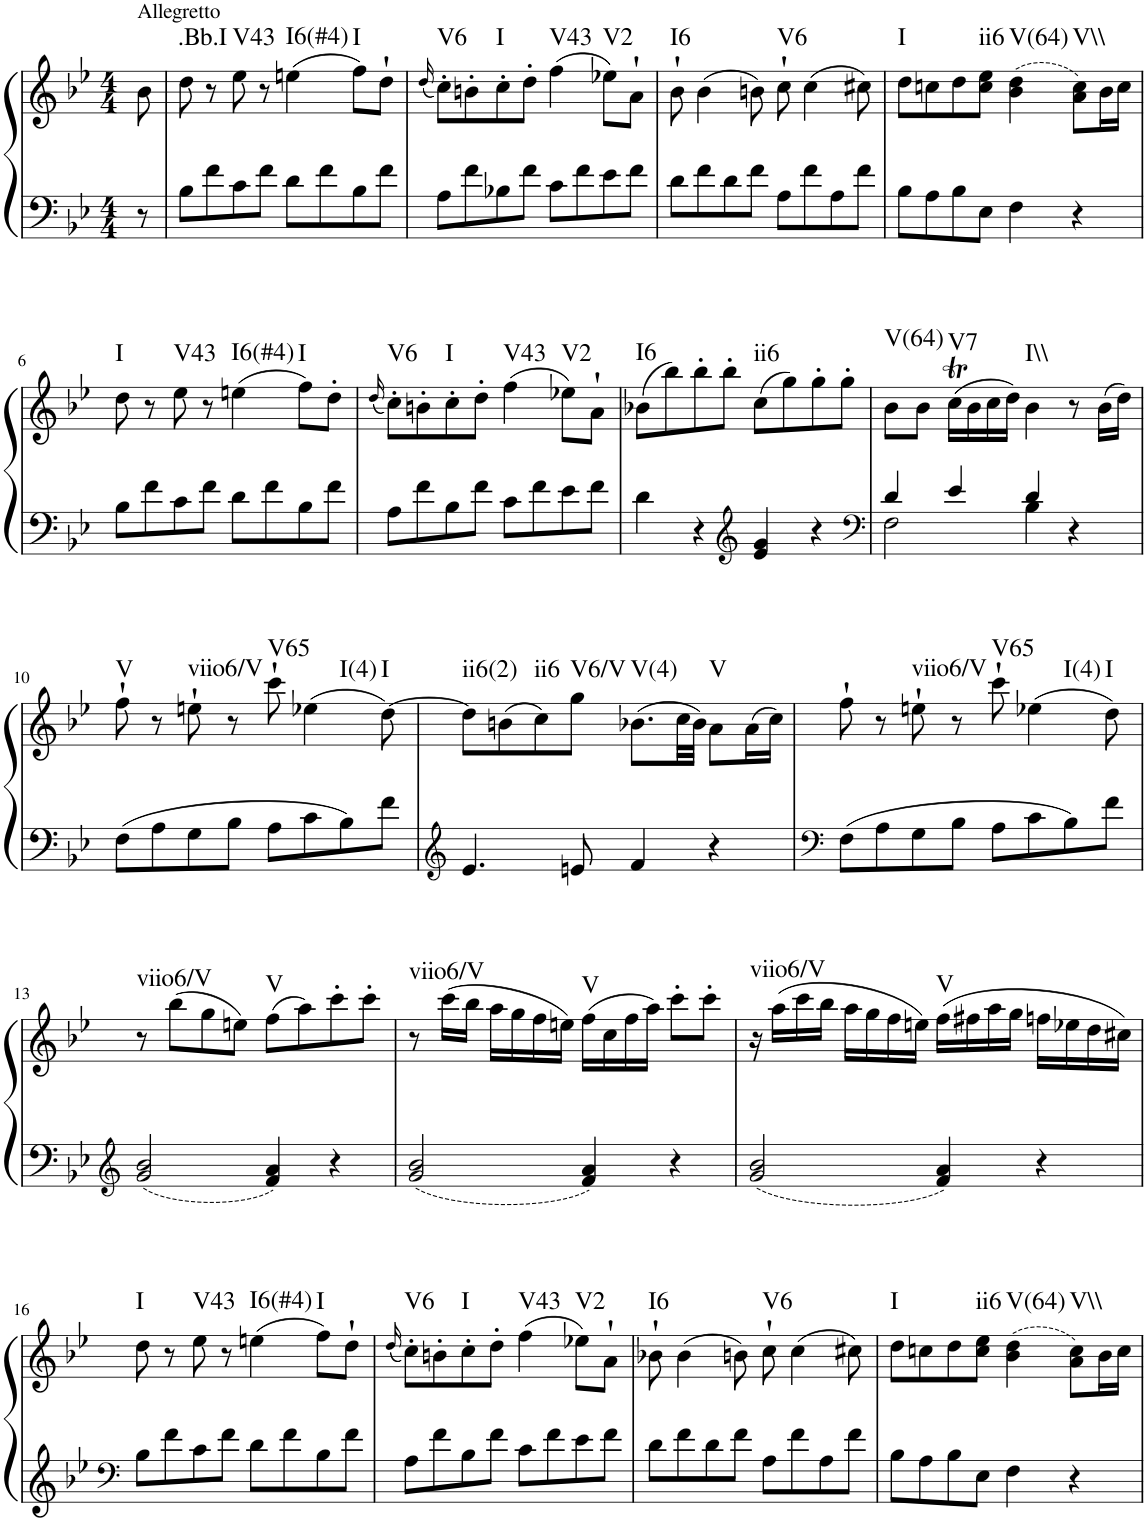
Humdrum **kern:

**kern	**kern	**harte
*part1	*part1	*part1
*staff2	*staff1	*
*I"Piano, Piano right	*	*
*I'Pno.	*	*
*clefF4	*clefG2	*
*k[b-e-]	*k[b-e-]	*
*M4/4	*M4/4	*
=1	=1	=1
!	!LO:TX:a:t=Allegretto	!
8r	8b-\	.
=2	=2	=2
!	!	!LO:H:kt=.Bb.I
8B-\L	8dd\	N
8f\	8r	.
!	!	!LO:H:kt=V43
8c\	8ee-\	N
8f\J	8r	.
!	!	!LO:H:kt=I6(#4)
8d\L	(4een\	N
8f\	.	.
!	!	!LO:H:kt=I
8B-\	8ff\L)	N
8f\J	8dd`\J	.
=3	=3	=3
.	(16qdd/	.
!	!	!LO:H:kt=V6
8A\L	8cc'\L)	N
8f\	8bn'\	.
!	!	!LO:H:kt=I
8B-X\	8cc'\	N
8f\J	8dd'\J	.
!	!	!LO:H:kt=V43
8c\L	(4ff\	N
8f\	.	.
!	!	!LO:H:kt=V2
8e-\	8ee-X\L)	N
8f\J	8a`\J	.
=4	=4	=4
!	!	!LO:H:kt=I6
8d\L	8b-`\	N
8f\	(4b-\	.
8d\	.	.
8f\J	8bn\)	.
!	!	!LO:H:kt=V6
8A\L	8cc`\	N
8f\	(4cc\	.
8A\	.	.
8f\J	8cc#X\)	.
=5	=5	=5
!	!	!LO:H:kt=I
8B-\L	8dd\L	N
8A\	8ccn\	.
8B-\	8dd\	.
!	!	!LO:H:kt=ii6
8E-\J	8cc\ 8ee-\J	N
!	!	!LO:H:kt=V(64)
4F\	(4b-\ 4dd\	N
!	!	!LO:H:kt=V\\
4r	8a\ 8cc\L)	N
.	16b-\L	.
.	16cc\JJ	.
!!LO:LB:g=z
=6	=6	=6
!	!	!LO:H:kt=I
8B-\L	8dd\	N
8f\	8r	.
!	!	!LO:H:kt=V43
8c\	8ee-\	N
8f\J	8r	.
!	!	!LO:H:kt=I6(#4)
8d\L	(4een\	N
8f\	.	.
!	!	!LO:H:kt=I
8B-\	8ff\L)	N
8f\J	8dd'\J	.
=7	=7	=7
.	(16qdd/	.
!	!	!LO:H:kt=V6
8A\L	8cc'\L)	N
8f\	8bn'\	.
!	!	!LO:H:kt=I
8B-\	8cc'\	N
8f\J	8dd'\J	.
!	!	!LO:H:kt=V43
8c\L	(4ff\	N
8f\	.	.
!	!	!LO:H:kt=V2
8e-\	8ee-X\L)	N
8f\J	8a`\J	.
=8	=8	=8
!	!	!LO:H:kt=I6
4d\	(8b-X\L	N
.	8bb-\)	.
4r	8bb-'\	.
.	8bb-'\J	.
*clefG2	*	*
!	!	!LO:H:kt=ii6
4e-/ 4g/	(8cc\L	N
.	8gg\)	.
4r	8gg'\	.
.	8gg'\J	.
=9	=9	=9
*clefF4	*	*
*^	*	*
!	!	!	!LO:H:kt=V(64)
4d/	2F\	8b-\L	N
.	.	8b-\J	.
!	!	!	!LO:H:kt=V7
4e-/	.	(16ccT\LL	N
.	.	16b-\	.
.	.	16cc\	.
.	.	16dd\JJ)	.
!	!	!	!LO:H:kt=I\\
4d/	4B-\	4b-\	N
4r	4ryy	8r	.
.	.	(16b-\LL	.
.	.	16dd\JJ)	.
*v	*v	*	*
!!LO:LB:g=z
=10	=10	=10
!	!	!LO:H:kt=V
8F\L	8ff`\	N
8A\	8r	.
!	!	!LO:H:kt=viio6/V
8G\	8een`\	N
8B-\J	8r	.
!	!	!LO:H:kt=V65
8A\L	8ccc`\	N
!	!	!LO:H:kt=I(4)
8c\	(4ee-X\	N
8B-\	.	.
!	!	!LO:H:kt=I
8f\J	[8dd\)	N
=11	=11	=11
*clefG2	*	*
!	!	!LO:H:kt=ii6(2)
4.e-/	8dd\L]	N
.	(8bn\	.
!	!	!LO:H:kt=ii6
.	8cc\)	N
!	!	!LO:H:kt=V6/V
8en/	8gg\J	N
!	!	!LO:H:kt=V(4)
4f/	(8.b-X\L	N
.	32cc\LL	.
.	32b-\JJJ)	.
!	!	!LO:H:kt=V
4r	8a\L	N
.	(16a\L	.
.	16cc\JJ)	.
=12	=12	=12
*clefF4	*	*
8F\L	8ff`\	.
8A\	8r	.
!	!	!LO:H:kt=viio6/V
8G\	8een`\	N
8B-\J	8r	.
!	!	!LO:H:kt=V65
8A\L	8ccc`\	N
!	!	!LO:H:kt=I(4)
8c\	(4ee-X\	N
8B-\	.	.
!	!	!LO:H:kt=I
8f\J	8dd\)	N
!!LO:LB:g=z
=13	=13	=13
*clefG2	*	*
!	!	!LO:H:kt=viio6/V
2g/ 2b-/	8r	N
.	(8bb-\L	.
.	8gg\	.
.	8een\J)	.
!	!	!LO:H:kt=V
4f/ 4a/	(8ff\L	N
.	8aa\)	.
4r	8ccc'\	.
.	8ccc'\J	.
=14	=14	=14
!	!	!LO:H:kt=viio6/V
2g/ 2b-/	8r	N
.	(16ccc\LL	.
.	16bb-\JJ	.
.	16aa\LL	.
.	16gg\	.
.	16ff\	.
.	16een\JJ)	.
!	!	!LO:H:kt=V
4f/ 4a/	(16ff\LL	N
.	16cc\	.
.	16ff\	.
.	16aa\JJ)	.
4r	8ccc'\L	.
.	8ccc'\J	.
=15	=15	=15
!	!	!LO:H:kt=viio6/V
2g/ 2b-/	16r	N
.	(16aa\LL	.
.	16ccc\	.
.	16bb-\JJ	.
.	16aa\LL	.
.	16gg\	.
.	16ff\	.
.	16een\JJ)	.
!	!	!LO:H:kt=V
4f/ 4a/	(16ff\LL	N
.	16ff#X\	.
.	16aa\	.
.	16gg\JJ	.
4r	16ffn\LL	.
.	16ee-X\	.
.	16dd\	.
.	16cc#X\JJ)	.
!!LO:LB:g=z
=16	=16	=16
*clefF4	*	*
!	!	!LO:H:kt=I
8B-\L	8dd\	N
8f\	8r	.
!	!	!LO:H:kt=V43
8c\	8ee-\	N
8f\J	8r	.
!	!	!LO:H:kt=I6(#4)
8d\L	(4een\	N
8f\	.	.
!	!	!LO:H:kt=I
8B-\	8ff\L)	N
8f\J	8dd`\J	.
=17	=17	=17
.	(16qdd/	.
!	!	!LO:H:kt=V6
8A\L	8cc'\L)	N
8f\	8bn'\	.
!	!	!LO:H:kt=I
8B-\	8cc'\	N
8f\J	8dd'\J	.
!	!	!LO:H:kt=V43
8c\L	(4ff\	N
8f\	.	.
!	!	!LO:H:kt=V2
8e-\	8ee-X\L)	N
8f\J	8a`\J	.
=18	=18	=18
!	!	!LO:H:kt=I6
8d\L	8b-X`\	N
8f\	(4b-\	.
8d\	.	.
8f\J	8bn\)	.
!	!	!LO:H:kt=V6
8A\L	8cc`\	N
8f\	(4cc\	.
8A\	.	.
8f\J	8cc#X\)	.
=19	=19	=19
!	!	!LO:H:kt=I
8B-\L	8dd\L	N
8A\	8ccn\	.
8B-\	8dd\	.
!	!	!LO:H:kt=ii6
8E-\J	8cc\ 8ee-\J	N
!	!	!LO:H:kt=V(64)
4F\	(4b-\ 4dd\	N
!	!	!LO:H:kt=V\\
4r	8a\ 8cc\L)	N
.	16b-\L	.
.	16cc\JJ	.
=	=	=
*-	*-	*-
